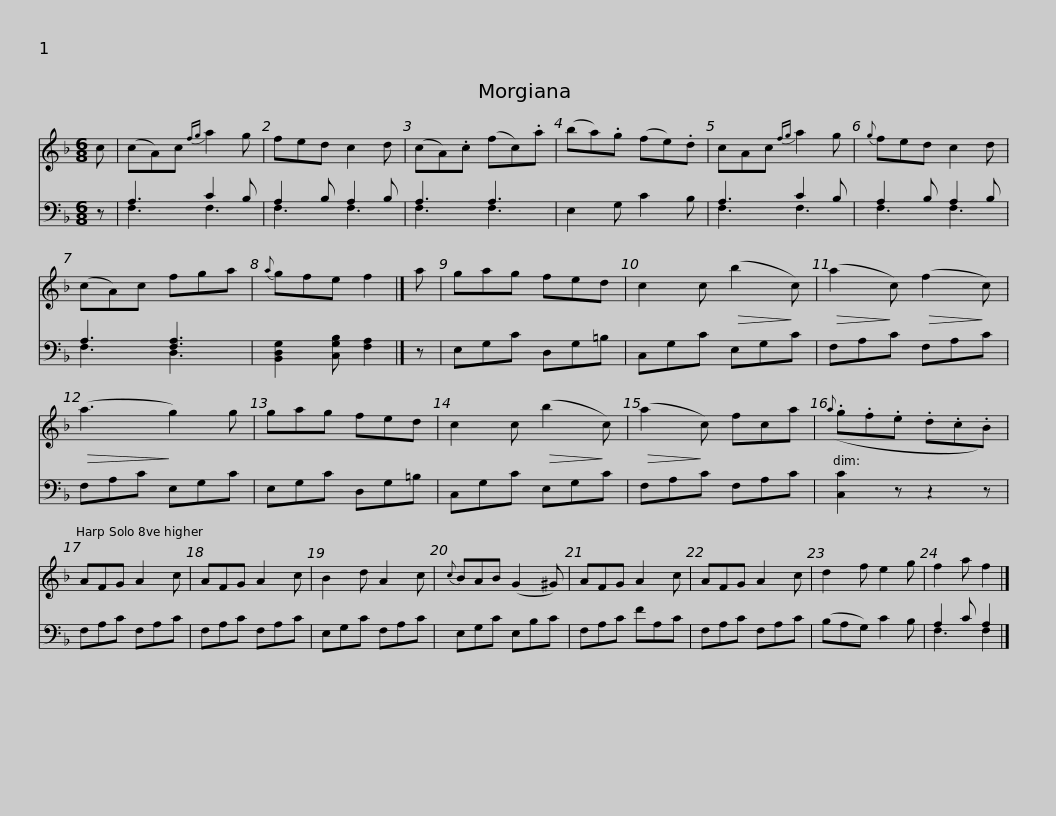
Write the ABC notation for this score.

X:1
%%score 1 ( 2 3 )
L:1/8
M:6/8
I:linebreak $
K:F
V:1 treble
V:2 bass
V:3 bass
V:1
 c | (cA)c{fg} a2 g | fed c2 d | (cA).c (fc).a | (ba).g (fe).d | %5
 cAc{fg} a2 g |{g} fed c2 d |$ (cA)c fga |{a} gfe f2 |] a | %10
 gag fed | c2 c!>(! (b2!>)! c) |!>(! (a2!>)! c)!>(! (f2!>)! c) |!>(! (a3!>)! g2) g | gag fed |$ %15
 c2 c!>(! (b2!>)! c) |!>(! (a2!>)! c) fca |({a} .g.f.e .d.c.B) | AFG A2 c | AFG A2 c | %20
 B2 d A2 c |{c} BAB (G2 ^G) |$ AFG A2 c | AFG A2 c | d2 f e2 g | %25
 f2 a f2 |] %26
V:2
 z | A,3 C2 B, | A,2 B, A,2 B, | A,3 A,3 | E,2 G, C2 B, | %5
 A,3 C2 B, | A,2 B, A,2 B, |$ A,3 [F,A,]3 | [B,,D,G,]2 [C,G,B,] [F,A,]2 |] z | %10
 E,G,C D,G,=B, | C,G,C E,G,C | F,A,C F,A,C | F,A,C E,G,C | E,G,C D,G,=B, |$ %15
 C,G,C E,G,C | F,A,C F,A,C | [C,C]2 z z2 z | F,A,C F,A,C | F,A,C F,A,C | %20
 E,G,C F,A,C | E,G,C E,B,C |$ F,A,C FA,C | F,A,C F,A,C | (B,A,G,) C2 B, | %25
 A,2 C A,2 |] %26
V:3
 x | F,3 F,3 | F,3 F,3 | F,3 F,3 | x6 | %5
 F,3 F,3 | F,3 F,3 |$ F,3 D,3 | x5 |] x | %10
 x6 | x6 | x6 | x6 | x6 |$ %15
 x6 | x6 | x6 | x6 | x6 | %20
 x6 | x6 |$ x6 | x6 | x6 | %25
 F,3 F,2 |] %26
